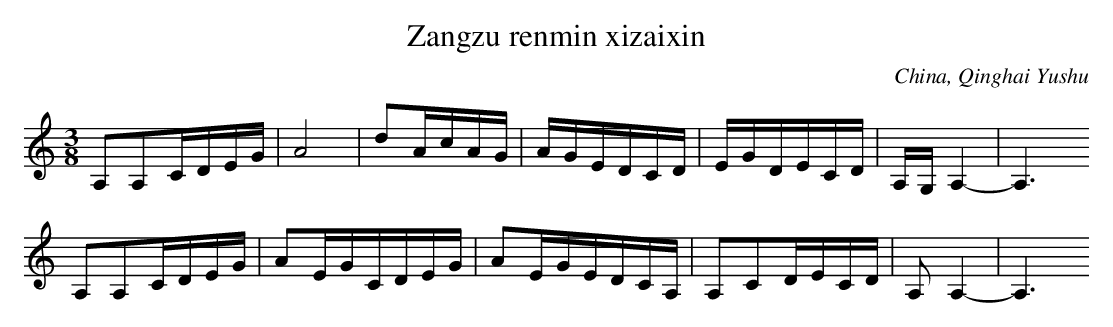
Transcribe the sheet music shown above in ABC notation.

X:1
T: Zangzu renmin xizaixin
O: China, Qinghai Yushu
M: 3/8
L: 1/16
K: C
A,2A,2CDEG | A8 | d2AcAG | AGEDCD | EGDECD | A,G,A,4- | A,6
A,2A,2CDEG | A2EGCDEG | A2EGEDCA, | A,2C2DECD | A,2A,4- | A,6
